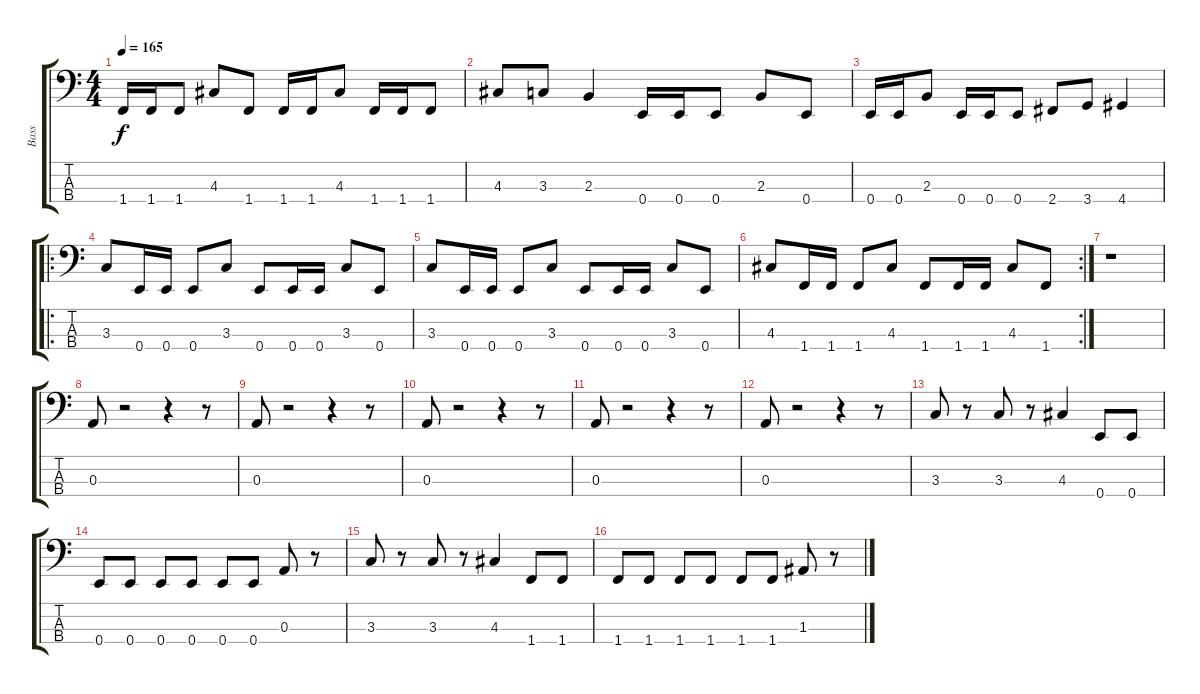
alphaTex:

\track ("Bass" "Bass") {instrument electricbasspick}
\staff {score tabs}
\tuning (G2 D2 A1 E1) {hide}
\ts (4 4)
\tempo 165
\clef f4
\ks c
1.4.16{dy f} 1.4.16 1.4.8 4.3.8 1.4.8 1.4.16 1.4.16 4.3.8 1.4.16 1.4.16 1.4.8 |
4.3.8 3.3.8 2.3.4 0.4.16 0.4.16 0.4.8 2.3.8 0.4.8 |
0.4.16 0.4.16 2.3.8 0.4.16 0.4.16 0.4.8 2.4.8 3.4.8 4.4.4 |
\ro
3.3.8 0.4.16 0.4.16 0.4.8 3.3.8 0.4.8 0.4.16 0.4.16 3.3.8 0.4.8 |
3.3.8 0.4.16 0.4.16 0.4.8 3.3.8 0.4.8 0.4.16 0.4.16 3.3.8 0.4.8 |
\rc 2
4.3.8 1.4.16 1.4.16 1.4.8 4.3.8 1.4.8 1.4.16 1.4.16 4.3.8 1.4.8 |
r.1 |
0.3.8 r.2 r.4 r.8 |
0.3.8 r.2 r.4 r.8 |
0.3.8 r.2 r.4 r.8 |
0.3.8 r.2 r.4 r.8 |
0.3.8 r.2 r.4 r.8 |
3.3.8 r.8 3.3.8 r.8 4.3.4 0.4.8 0.4.8 |
0.4.8 0.4.8 0.4.8 0.4.8 0.4.8 0.4.8 0.3.8 r.8 |
3.3.8{volume 12} r.8 3.3.8 r.8 4.3.4 1.4.8 1.4.8 |
1.4.8 1.4.8 1.4.8 1.4.8 1.4.8 1.4.8 1.3.8 r.8
